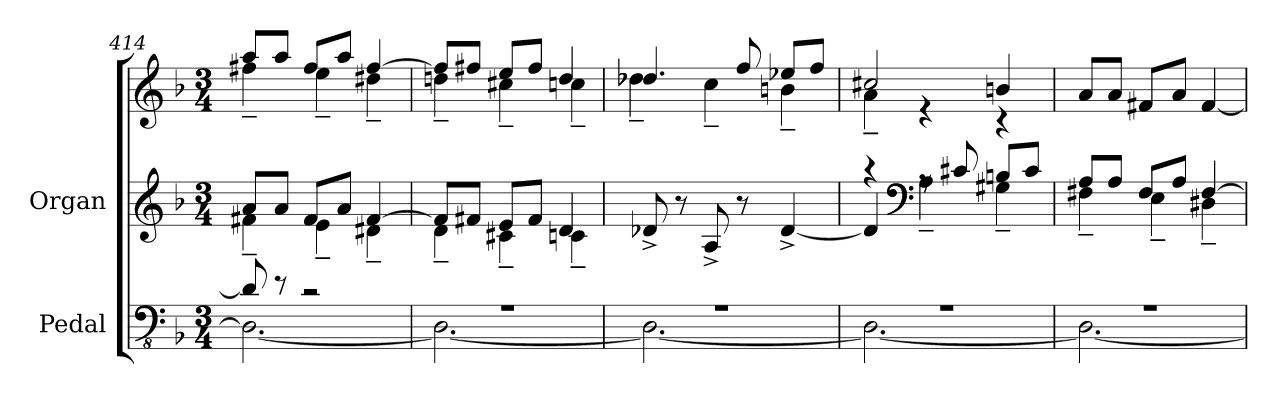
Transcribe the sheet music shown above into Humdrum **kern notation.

**kern	**kern	**kern
*part2	*part1	*part1
*staff3	*staff2	*staff1
*I"Pedal	*I"Organ	*
*clefFv4	*clefG2	*clefG2
*k[b-]	*k[b-]	*k[b-]
*M3/4	*M3/4	*M3/4
=414	=414	=414
*^	*^	*^
8D-/]	2.DD-\_	8a/L	4f#X~\	8aa/L	4ff#X~\
8r	.	8a/J	.	8aa/J	.
2r	.	8f#/L	4e~\	8ff#/L	4ee~\
.	.	8a/J	.	8aa/J	.
.	.	[4f#/	4d#X~\	[4ff#/	4dd#X~\
=415	=415	=415	=415	=415	=415
2.r	2.DD-\_	8f#/L]	4d~\	8ff#/L]	4ddn~\
.	.	8f#X/J	.	8ff#X/J	.
.	.	8e/L	4c#X~\	8ee/L	4cc#X~\
.	.	8f#/J	.	8ff#/J	.
.	.	4d/	4cn~\	4dd/	4ccn~\
*	*	*v	*v	*	*
=416	=416	=416	=416	=416
2.r	2.DD-\_	8d-X^/	4.dd-X/	4dd-~\
.	.	8r	.	.
.	.	8A^/	.	4cc~\
.	.	8r	8ff/	.
.	.	[4d-^/	8ee-X/L	4bn~\
.	.	.	8ff/J	.
=417	=417	=417	=417	=417
*	*	*^	*	*
2.r	2.DD-\_	4d-/]	4raa	2cc#X/	4a~\
*	*	*clefF4	*	*	*
.	.	8rA	4A~\	.	4r
.	.	8c#X/	.	.	.
.	.	8Bn/L	4G#X~\	4bn/	4r
.	.	8c#/J	.	.	.
*	*	*	*	*v	*v
!!LO:LB:g=z
=418	=418	=418	=418	=418
2.r	2.DD-\_	8A/L	4F#X~\	8a/L
.	.	8A/J	.	8a/J
.	.	8F#/L	4E~\	8f#X/L
.	.	8A/J	.	8a/J
.	.	[4F#/	4D#X~\	[4f#/
*v	*v	*	*	*
*	*v	*v	*
=	=	=
*-	*-	*-
